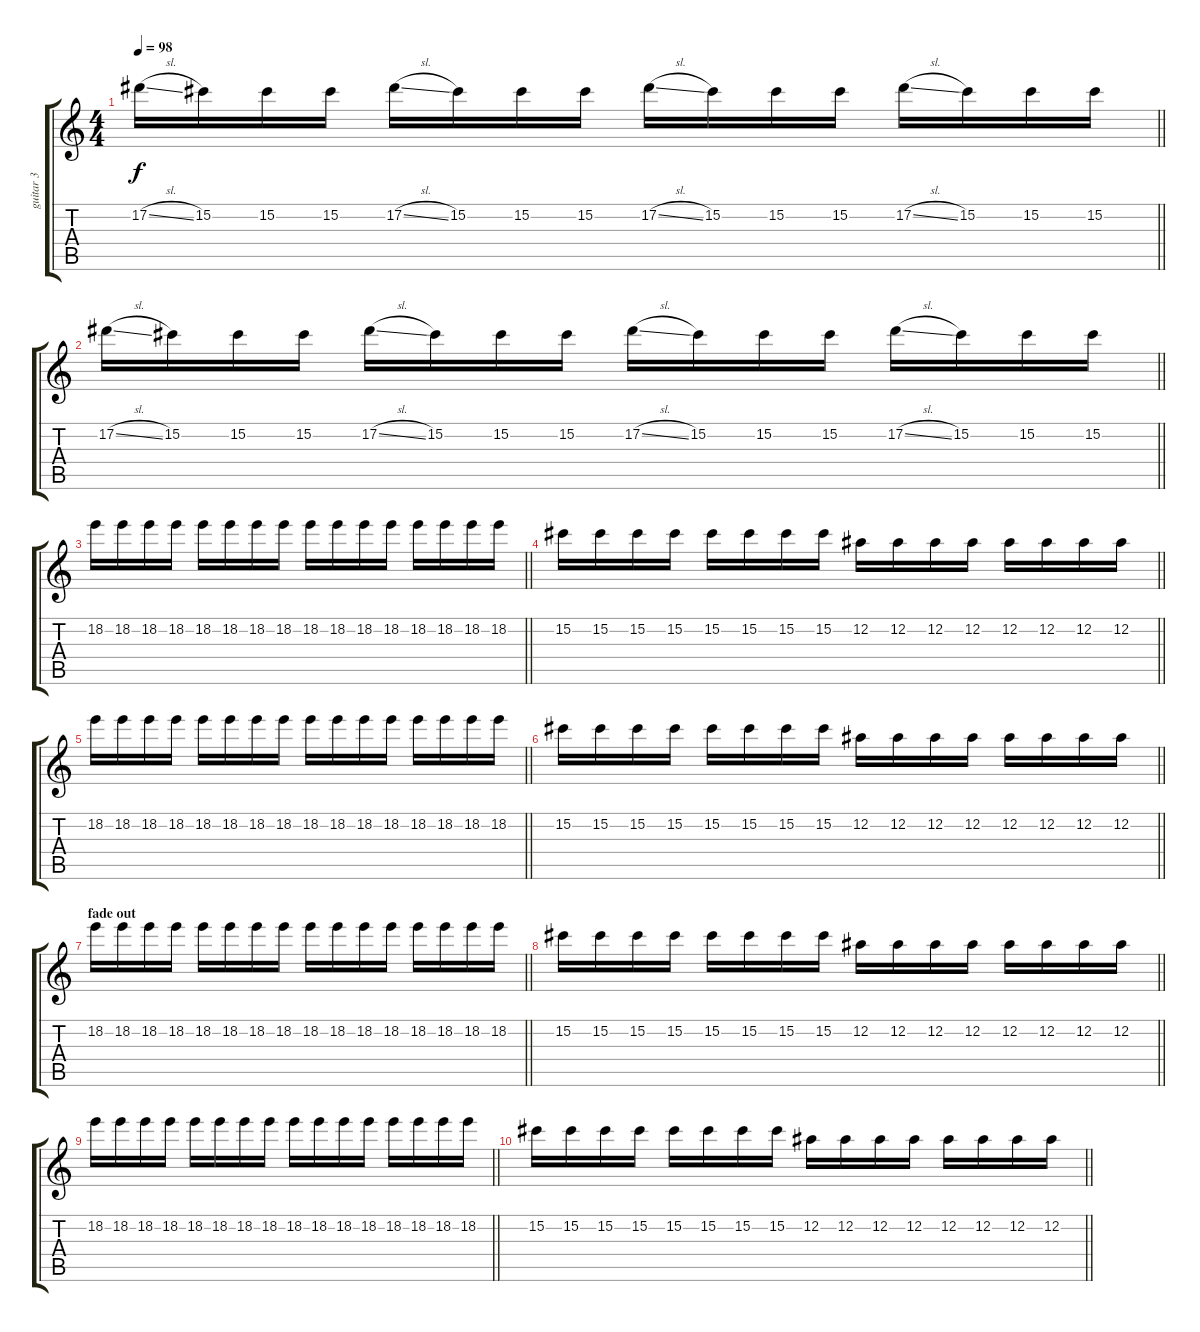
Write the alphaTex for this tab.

\track ("guitar 3" "guitar 3") {instrument overdrivenguitar}
\staff {score tabs}
\tuning (Eb4 Bb3 Gb3 Db3 Ab2 Eb2) {hide}
\ts (4 4)
\tempo 98
\clef g2
\barLineRight lightlight
\ks c
17.2{sl}.16{dy f} 15.2.16 15.2.16 15.2.16 17.2{sl}.16 15.2.16 15.2.16 15.2.16 17.2{sl}.16 15.2.16 15.2.16 15.2.16 17.2{sl}.16 15.2.16 15.2.16 15.2.16 |
\barLineRight lightlight
17.2{sl}.16 15.2.16 15.2.16 15.2.16 17.2{sl}.16 15.2.16 15.2.16 15.2.16 17.2{sl}.16 15.2.16 15.2.16 15.2.16 17.2{sl}.16 15.2.16 15.2.16 15.2.16 |
\barLineRight lightlight
18.2.16 18.2.16 18.2.16 18.2.16 18.2.16 18.2.16 18.2.16 18.2.16 18.2.16 18.2.16 18.2.16 18.2.16 18.2.16 18.2.16 18.2.16 18.2.16 |
\barLineRight lightlight
15.2.16 15.2.16 15.2.16 15.2.16 15.2.16 15.2.16 15.2.16 15.2.16 12.2.16 12.2.16 12.2.16 12.2.16 12.2.16 12.2.16 12.2.16 12.2.16 |
\barLineRight lightlight
18.2.16 18.2.16 18.2.16 18.2.16 18.2.16 18.2.16 18.2.16 18.2.16 18.2.16 18.2.16 18.2.16 18.2.16 18.2.16 18.2.16 18.2.16 18.2.16 |
\barLineRight lightlight
15.2.16 15.2.16 15.2.16 15.2.16 15.2.16 15.2.16 15.2.16 15.2.16 12.2.16 12.2.16 12.2.16 12.2.16 12.2.16 12.2.16 12.2.16 12.2.16 |
\section ("" "fade out")
\barLineRight lightlight
18.2.16{volume 6} 18.2.16 18.2.16 18.2.16 18.2.16 18.2.16 18.2.16 18.2.16 18.2.16 18.2.16 18.2.16 18.2.16 18.2.16 18.2.16 18.2.16 18.2.16 |
\barLineRight lightlight
15.2.16 15.2.16 15.2.16 15.2.16 15.2.16 15.2.16 15.2.16 15.2.16 12.2.16 12.2.16 12.2.16 12.2.16 12.2.16 12.2.16 12.2.16 12.2.16 |
\barLineRight lightlight
18.2.16{volume 0} 18.2.16 18.2.16 18.2.16 18.2.16 18.2.16 18.2.16 18.2.16 18.2.16 18.2.16 18.2.16 18.2.16 18.2.16 18.2.16 18.2.16 18.2.16 |
\barLineRight lightlight
15.2.16 15.2.16 15.2.16 15.2.16 15.2.16 15.2.16 15.2.16 15.2.16 12.2.16 12.2.16 12.2.16 12.2.16 12.2.16 12.2.16 12.2.16 12.2.16
